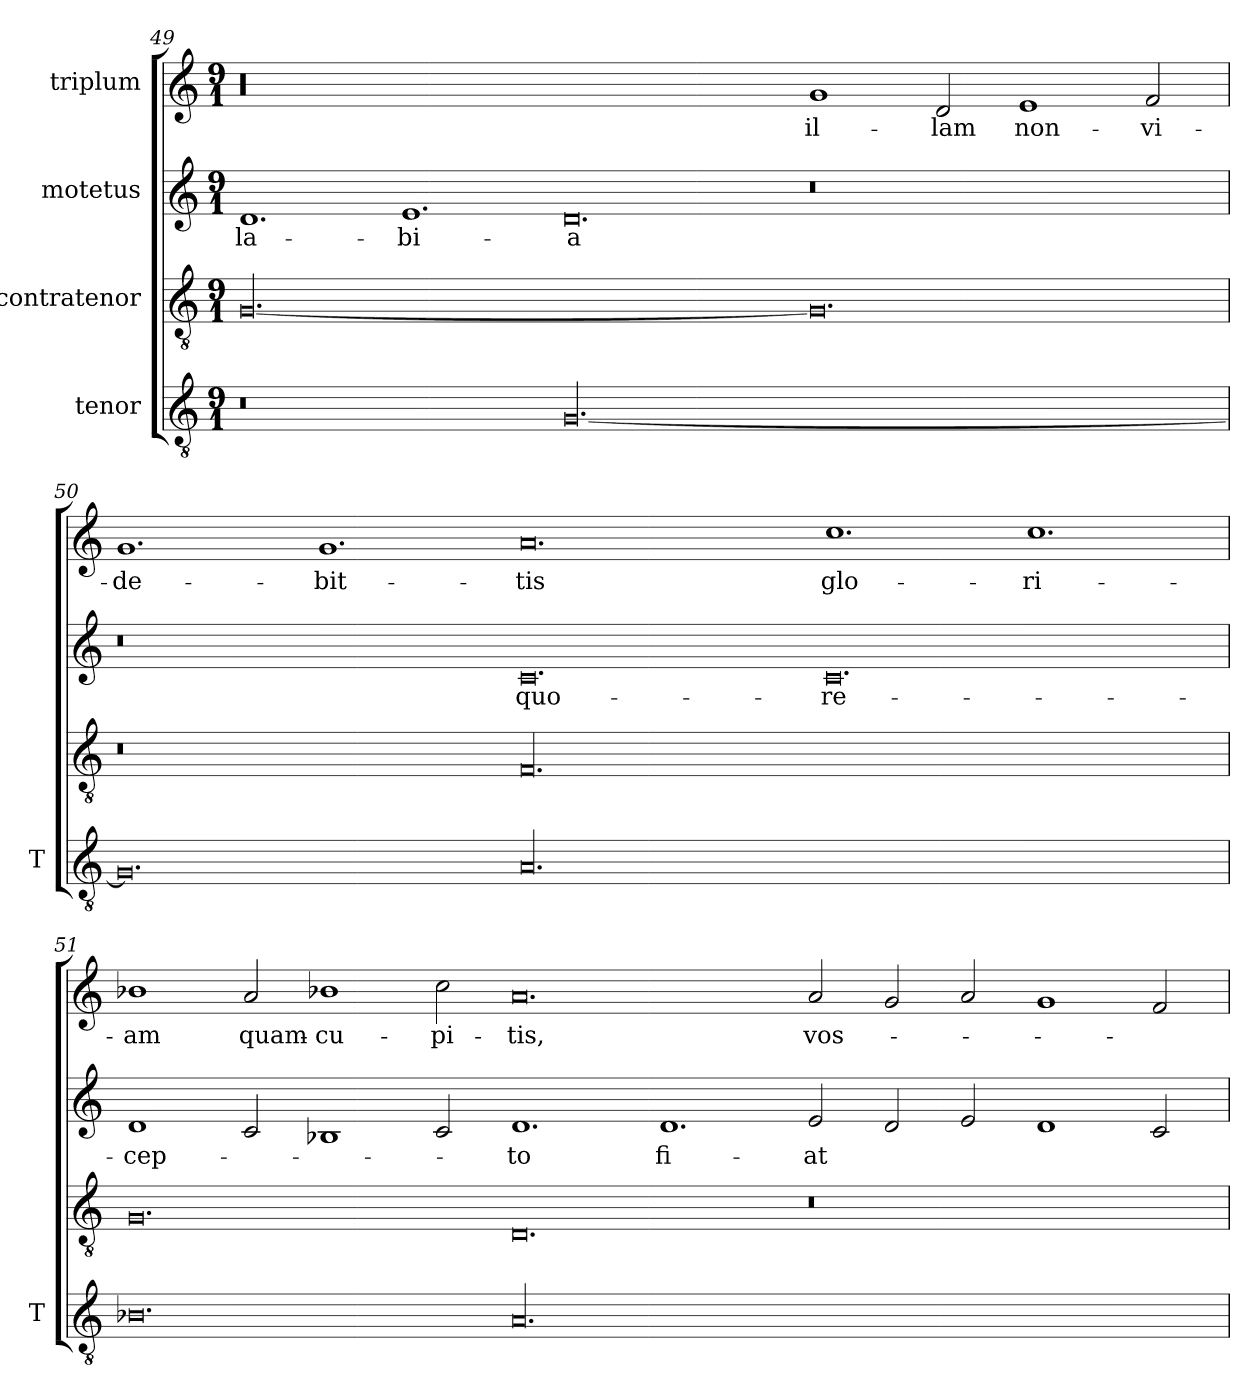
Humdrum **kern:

**kern	**kern	**kern	**text	**kern	**text
*part4	*part3	*part2	*part2	*part1	*part1
*staff4	*staff3	*staff2	*staff2	*staff1	*staff1
*I"tenor	*I"contratenor	*I"motetus	*	*I"triplum	*
*I'T	*	*	*	*	*
!!LO:LB:g=z
*clefGv2	*clefGv2	*clefG2	*	*clefG2	*
*k[]	*k[]	*k[]	*	*k[]	*
*C:	*C:	*C:	*	*C:	*
*M9/1	*M9/1	*M9/1	*	*M9/1	*
=49	=49	=49	=49	=49	=49
0.r	[00.G/	1.d/	la-	00.r	.
.	.	1.e/	-bi-	.	.
[00.G/	.	0.d/	-a	.	.
.	0.G/]	0.r	.	1g/	il-
.	.	.	.	2d/	-lam
.	.	.	.	1e/	non-
.	.	.	.	2f/	vi-
=50	=50	=50	=50	=50	=50
0.G/]	0.r	0.r	.	1.g/	-de-
.	.	.	.	1.g/	-bit-
00.A/	00.F/	0.c/	quo-	0.a/	-tis
.	.	0.c/	re-	1.cc\	glo-
.	.	.	.	1.cc\	-ri-
!!LO:PB:g=z
=51	=51	=51	=51	=51	=51
0.B-X\	0.G/	1d/	-cep-	1b-X\	-am
.	.	2c/	.	2a/	quam-
.	.	1B-X/	.	1b-X\	cu-
.	.	2c/	.	2cc\	-pi-
00.A/	0.D/	1.d/	-to	0.a/	-tis,
.	.	1.d/	fi-	.	.
.	0.r	2e/	-at	2a/	vos-
.	.	2d/	.	2g/	.
.	.	2e/	.	2a/	.
.	.	1d/	.	1g/	.
.	.	2c/	.	2f/	.
=	=	=	=	=	=
*-	*-	*-	*-	*-	*-
